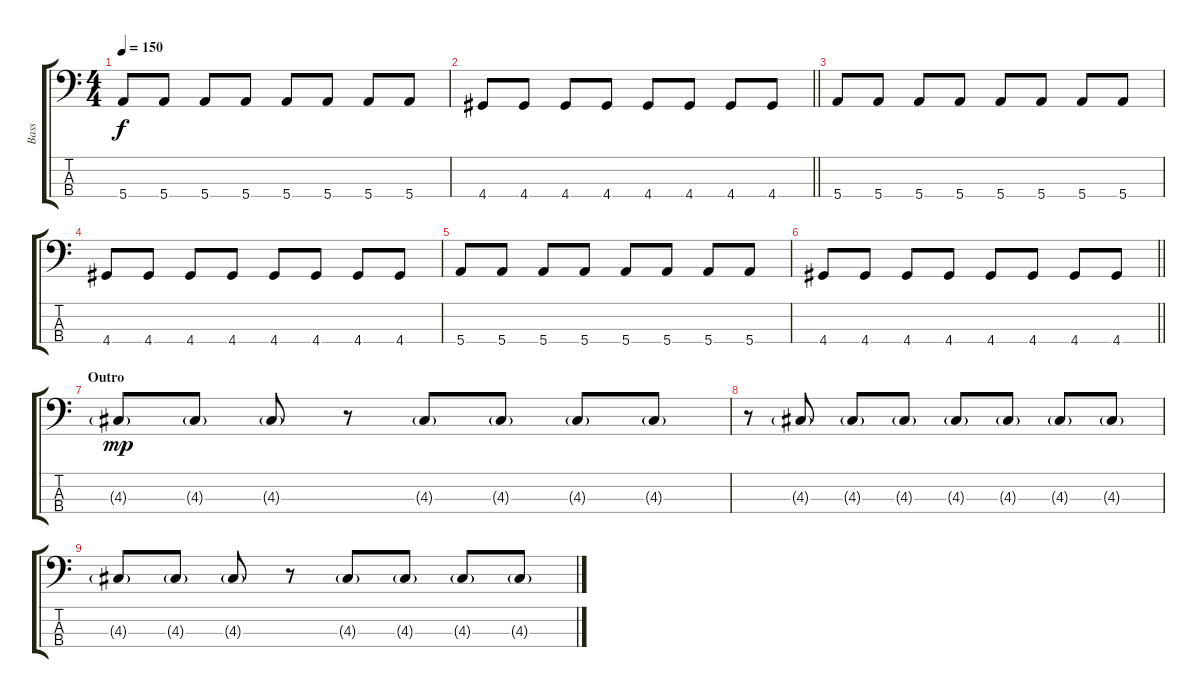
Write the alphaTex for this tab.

\track ("Bass" "Bass") {instrument electricbassfinger}
\staff {score tabs}
\tuning (G2 D2 A1 E1) {hide}
\ts (4 4)
\tempo 150
\clef f4
\ks c
5.4.8{dy f} 5.4.8 5.4.8 5.4.8 5.4.8 5.4.8 5.4.8 5.4.8 |
\barLineRight lightlight
4.4.8 4.4.8 4.4.8 4.4.8 4.4.8 4.4.8 4.4.8 4.4.8 |
5.4.8 5.4.8 5.4.8 5.4.8 5.4.8 5.4.8 5.4.8 5.4.8 |
4.4.8 4.4.8 4.4.8 4.4.8 4.4.8 4.4.8 4.4.8 4.4.8 |
5.4.8 5.4.8 5.4.8 5.4.8 5.4.8 5.4.8 5.4.8 5.4.8 |
\barLineRight lightlight
4.4.8 4.4.8 4.4.8 4.4.8 4.4.8 4.4.8 4.4.8 4.4.8 |
\section ("" "Outro")
4.3{g}.8{dy mp} 4.3{g}.8 4.3{g}.8 r.8 4.3{g}.8 4.3{g}.8 4.3{g}.8 4.3{g}.8 |
r.8 4.3{g}.8 4.3{g}.8 4.3{g}.8 4.3{g}.8 4.3{g}.8 4.3{g}.8 4.3{g}.8 |
4.3{g}.8 4.3{g}.8 4.3{g}.8 r.8 4.3{g}.8 4.3{g}.8 4.3{g}.8 4.3{g}.8
